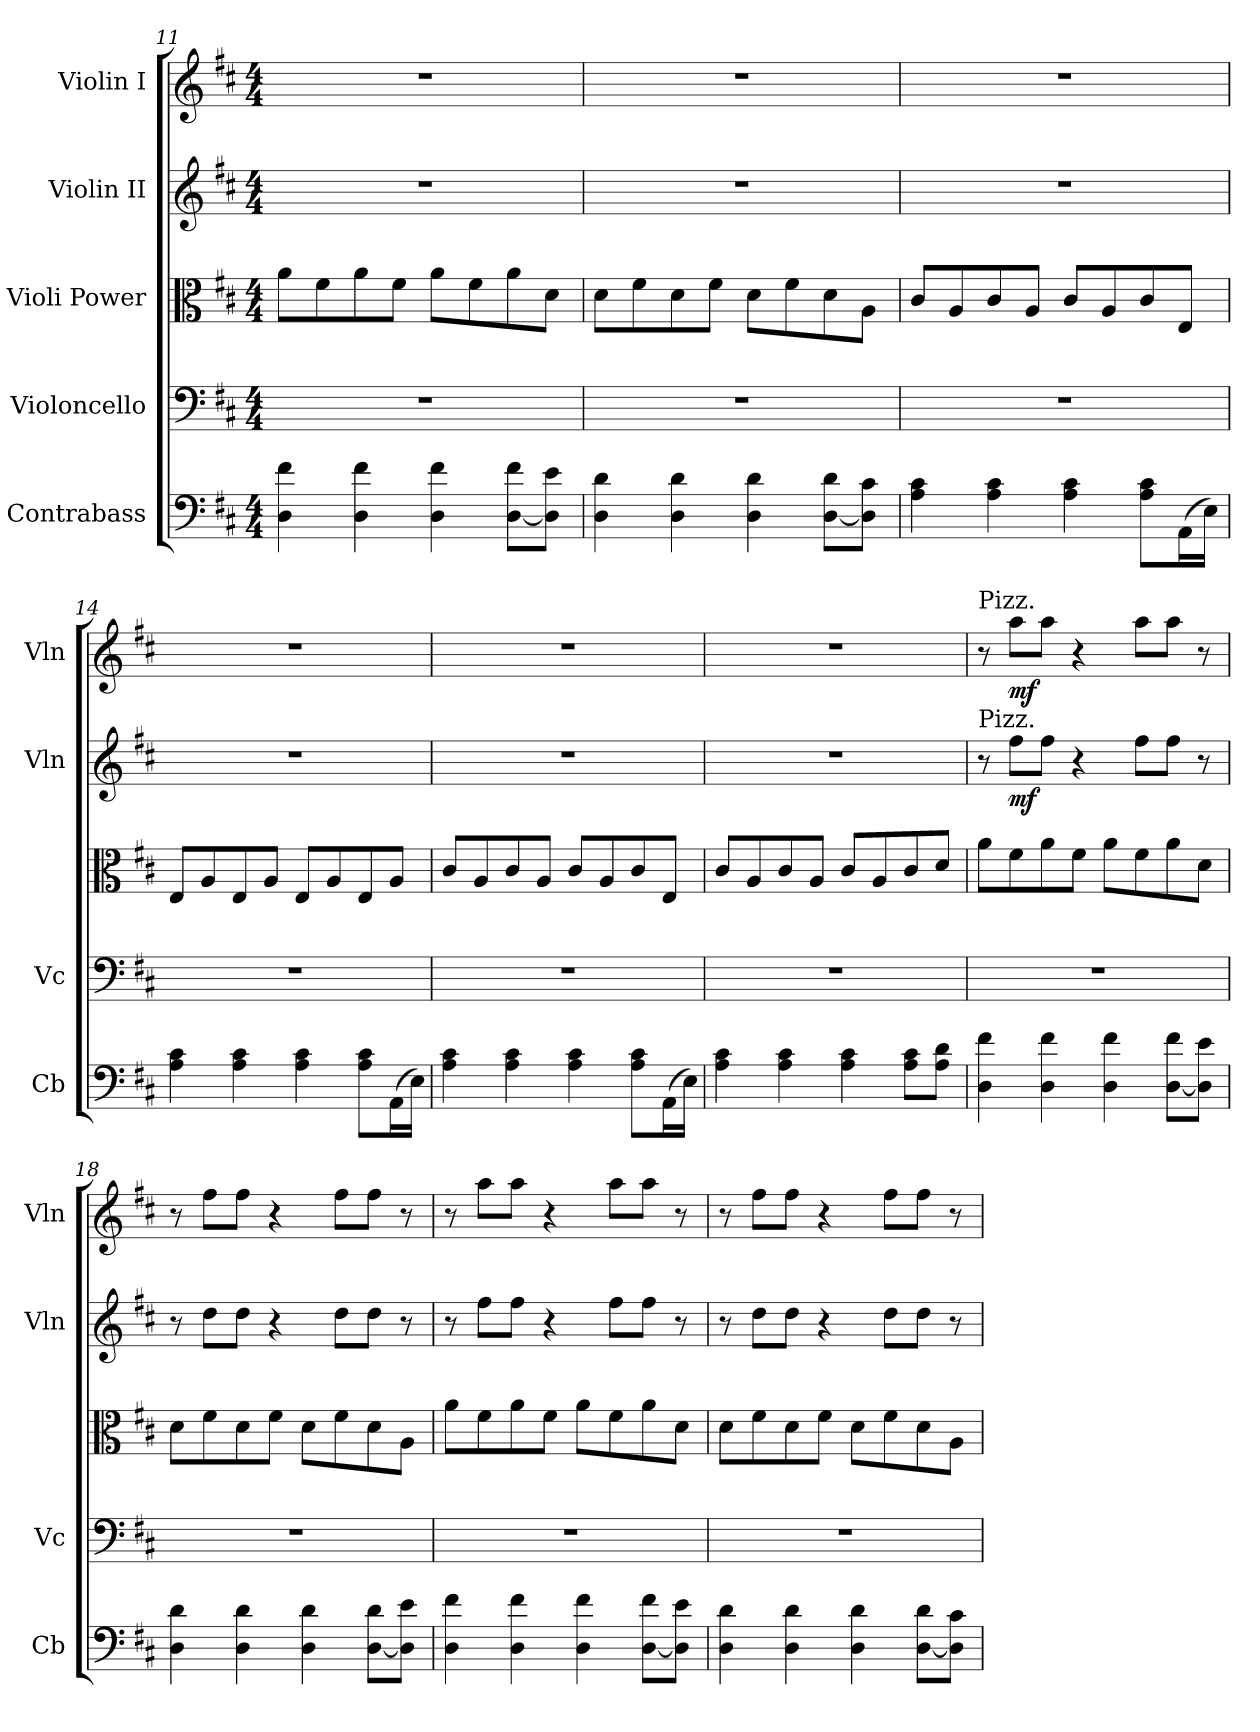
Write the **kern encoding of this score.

**kern	**kern	**kern	**kern	**dynam	**kern	**dynam
*part5	*part4	*part3	*part2	*part2	*part1	*part1
*staff5	*staff4	*staff3	*staff2	*staff2	*staff1	*staff1
*I"Contrabass	*I"Violoncello	*I"Violi Power	*I"Violin II	*	*I"Violin I	*
*I'Cb	*I'Vc	*	*I'Vln	*	*I'Vln	*
*clefF4	*clefF4	*clefC3	*clefG2	*	*clefG2	*
*ITrd7c12	*	*	*	*	*	*
*k[f#c#]	*k[f#c#]	*k[f#c#]	*k[f#c#]	*	*k[f#c#]	*
*M4/4	*M4/4	*M4/4	*M4/4	*	*M4/4	*
=11	=11	=11	=11	=11	=11	=11
4DD\ 4F#\	1r	8a\L	1r	.	1r	.
.	.	8f#\	.	.	.	.
4DD\ 4F#\	.	8a\	.	.	.	.
.	.	8f#\J	.	.	.	.
4DD\ 4F#\	.	8a\L	.	.	.	.
.	.	8f#\	.	.	.	.
[8DD\ 8F#\L	.	8a\	.	.	.	.
8DD\] 8E\J	.	8d\J	.	.	.	.
=12	=12	=12	=12	=12	=12	=12
4DD\ 4D\	1r	8d\L	1r	.	1r	.
.	.	8f#\	.	.	.	.
4DD\ 4D\	.	8d\	.	.	.	.
.	.	8f#\J	.	.	.	.
4DD\ 4D\	.	8d\L	.	.	.	.
.	.	8f#\	.	.	.	.
[8DD\ 8D\L	.	8d\	.	.	.	.
8DD\] 8C#\J	.	8A\J	.	.	.	.
=13	=13	=13	=13	=13	=13	=13
4AA\ 4C#\	1r	8c#/L	1r	.	1r	.
.	.	8A/	.	.	.	.
4AA\ 4C#\	.	8c#/	.	.	.	.
.	.	8A/J	.	.	.	.
4AA\ 4C#\	.	8c#/L	.	.	.	.
.	.	8A/	.	.	.	.
8AA\ 8C#\L	.	8c#/	.	.	.	.
(16AAA\L	.	8E/J	.	.	.	.
16EE\JJ)	.	.	.	.	.	.
!!LO:LB:g=z
=14	=14	=14	=14	=14	=14	=14
4AA\ 4C#\	1r	8E/L	1r	.	1r	.
.	.	8A/	.	.	.	.
4AA\ 4C#\	.	8E/	.	.	.	.
.	.	8A/J	.	.	.	.
4AA\ 4C#\	.	8E/L	.	.	.	.
.	.	8A/	.	.	.	.
8AA\ 8C#\L	.	8E/	.	.	.	.
(16AAA\L	.	8A/J	.	.	.	.
16EE\JJ)	.	.	.	.	.	.
=15	=15	=15	=15	=15	=15	=15
4AA\ 4C#\	1r	8c#/L	1r	.	1r	.
.	.	8A/	.	.	.	.
4AA\ 4C#\	.	8c#/	.	.	.	.
.	.	8A/J	.	.	.	.
4AA\ 4C#\	.	8c#/L	.	.	.	.
.	.	8A/	.	.	.	.
8AA\ 8C#\L	.	8c#/	.	.	.	.
(16AAA\L	.	8E/J	.	.	.	.
16EE\JJ)	.	.	.	.	.	.
=16	=16	=16	=16	=16	=16	=16
4AA\ 4C#\	1r	8c#/L	1r	.	1r	.
.	.	8A/	.	.	.	.
4AA\ 4C#\	.	8c#/	.	.	.	.
.	.	8A/J	.	.	.	.
4AA\ 4C#\	.	8c#/L	.	.	.	.
.	.	8A/	.	.	.	.
8AA\ 8C#\L	.	8c#/	.	.	.	.
8AA\ 8D\J	.	8d/J	.	.	.	.
=17	=17	=17	=17	=17	=17	=17
!	!	!	!	!	!LO:TX:a:t=Pizz.	!
!	!	!	!LO:TX:a:t=Pizz.	!	!	!
4DD\ 4F#\	1r	8a\L	8r	.	8r	.
!	!	!	!	!LO:DY:b	!	!LO:DY:b
.	.	8f#\	8ff#\L	mf	8aa\L	mf
4DD\ 4F#\	.	8a\	8ff#\J	.	8aa\J	.
.	.	8f#\J	4r	.	4r	.
4DD\ 4F#\	.	8a\L	.	.	.	.
.	.	8f#\	8ff#\L	.	8aa\L	.
[8DD\ 8F#\L	.	8a\	8ff#\J	.	8aa\J	.
8DD\] 8E\J	.	8d\J	8r	.	8r	.
!!LO:PB:g=z
=18	=18	=18	=18	=18	=18	=18
4DD\ 4D\	1r	8d\L	8r	.	8r	.
.	.	8f#\	8dd\L	.	8ff#\L	.
4DD\ 4D\	.	8d\	8dd\J	.	8ff#\J	.
.	.	8f#\J	4r	.	4r	.
4DD\ 4D\	.	8d\L	.	.	.	.
.	.	8f#\	8dd\L	.	8ff#\L	.
[8DD\ 8D\L	.	8d\	8dd\J	.	8ff#\J	.
8DD\] 8E\J	.	8A\J	8r	.	8r	.
=19	=19	=19	=19	=19	=19	=19
4DD\ 4F#\	1r	8a\L	8r	.	8r	.
.	.	8f#\	8ff#\L	.	8aa\L	.
4DD\ 4F#\	.	8a\	8ff#\J	.	8aa\J	.
.	.	8f#\J	4r	.	4r	.
4DD\ 4F#\	.	8a\L	.	.	.	.
.	.	8f#\	8ff#\L	.	8aa\L	.
[8DD\ 8F#\L	.	8a\	8ff#\J	.	8aa\J	.
8DD\] 8E\J	.	8d\J	8r	.	8r	.
=20	=20	=20	=20	=20	=20	=20
4DD\ 4D\	1r	8d\L	8r	.	8r	.
.	.	8f#\	8dd\L	.	8ff#\L	.
4DD\ 4D\	.	8d\	8dd\J	.	8ff#\J	.
.	.	8f#\J	4r	.	4r	.
4DD\ 4D\	.	8d\L	.	.	.	.
.	.	8f#\	8dd\L	.	8ff#\L	.
[8DD\ 8D\L	.	8d\	8dd\J	.	8ff#\J	.
8DD\] 8C#\J	.	8A\J	8r	.	8r	.
=	=	=	=	=	=	=
*-	*-	*-	*-	*-	*-	*-
